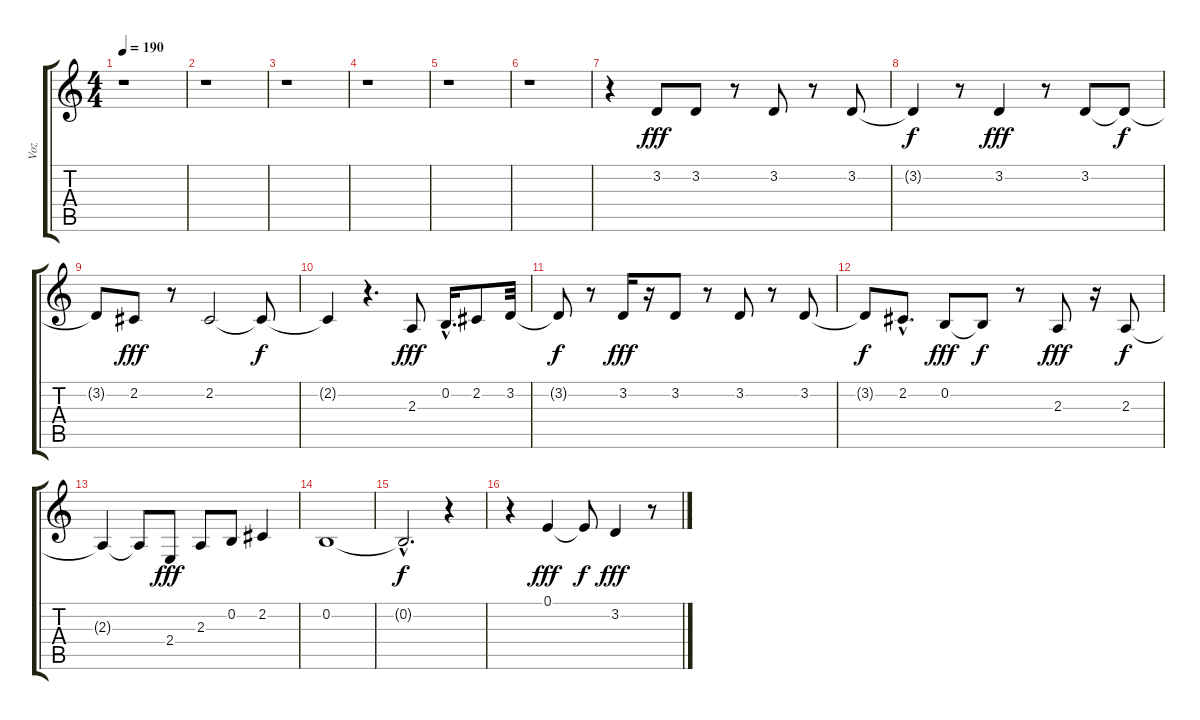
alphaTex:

\track ("Voz" "Voz") {instrument altosax}
\staff {score tabs}
\tuning (E4 B3 G3 D3 A2 E2) {hide}
\ts (4 4)
\tempo 190
\clef g2
\ks c
r.1{dy f} |
r.1 |
r.1 |
r.1 |
r.1 |
r.1 |
r.4 3.2.8{dy fff} 3.2.8 r.8 3.2.8 r.8 3.2.8 |
3.2{t}.4{dy f} r.8 3.2.4{dy fff} r.8 3.2.8 3.2{t}.8{dy f} |
3.2{t}.8 2.2.8{dy fff} r.8 2.2.2 2.2{t}.8{dy f} |
2.2{t}.4 r.4{d} 2.3.8{dy fff} 0.2{hac}.16{d} 2.2.8 3.2.32 |
3.2{t}.8{dy f} r.8 3.2.16{dy fff} r.16 3.2.8 r.8 3.2.8 r.8 3.2.8 |
3.2{t}.8{dy f} 2.2{hac}.8{d} 0.2.8{dy fff} 0.2{t}.8{dy f} r.8 2.3.8{dy fff} r.16 2.3.8{dy f} |
2.3{t}.4 2.3{t}.8 2.4.8{dy fff} 2.3.8 0.2.8 2.2.4 |
0.2.1 |
0.2{hac t}.2{d dy f} r.4 |
r.4 0.1.4{dy fff} 0.1{t}.8{dy f} 3.2.4{dy fff} r.8
